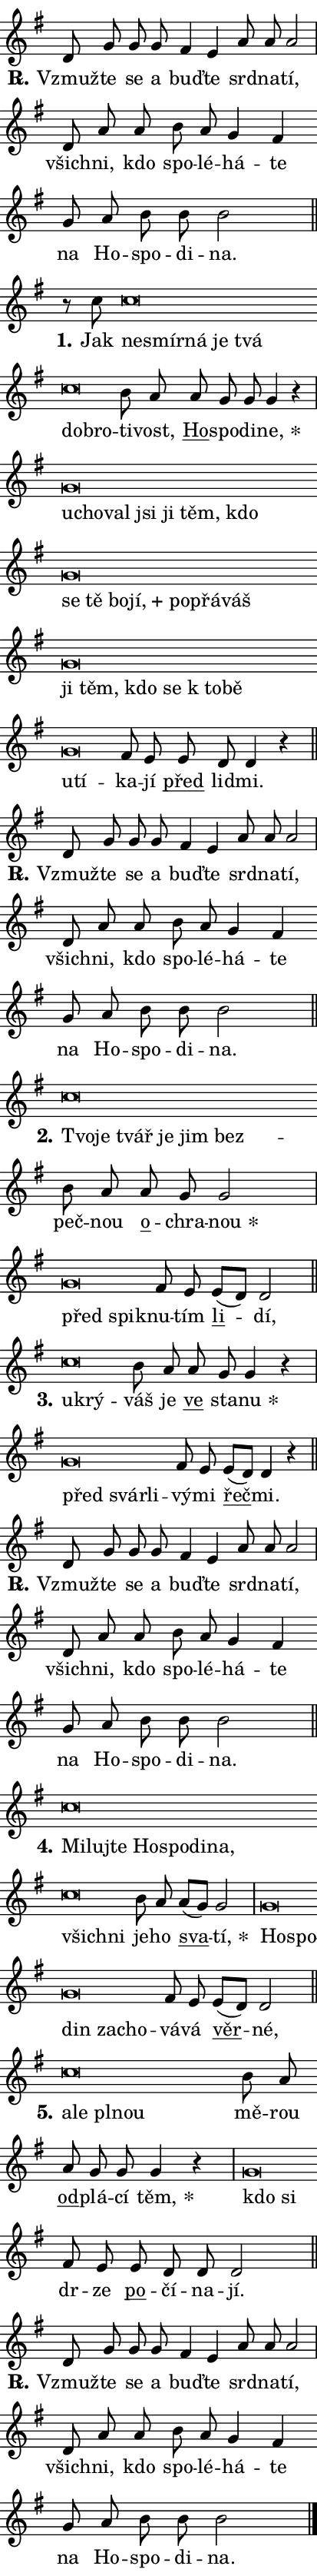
\version "2.22.1"
\header { tagline = "" }
\paper {
  indent = 0\cm
  top-margin = 0\cm
  right-margin = 0\cm
  bottom-margin = 0\cm
  left-margin = 0\cm
  paper-width = 7\cm
  page-breaking = #ly:one-page-breaking
  system-system-spacing.basic-distance = #11
  score-system-spacing.basic-distance = #11.3
  ragged-last = ##f
}


%% Author: Thomas Morley
%% https://lists.gnu.org/archive/html/lilypond-user/2020-05/msg00002.html
#(define (line-position grob)
"Returns position of @var[grob} in current system:
   @code{'start}, if at first time-step
   @code{'end}, if at last time-step
   @code{'middle} otherwise
"
  (let* ((col (ly:item-get-column grob))
         (ln (ly:grob-object col 'left-neighbor))
         (rn (ly:grob-object col 'right-neighbor))
         (col-to-check-left (if (ly:grob? ln) ln col))
         (col-to-check-right (if (ly:grob? rn) rn col))
         (break-dir-left
           (and
             (ly:grob-property col-to-check-left 'non-musical #f)
             (ly:item-break-dir col-to-check-left)))
         (break-dir-right
           (and
             (ly:grob-property col-to-check-right 'non-musical #f)
             (ly:item-break-dir col-to-check-right))))
        (cond ((eqv? 1 break-dir-left) 'start)
              ((eqv? -1 break-dir-right) 'end)
              (else 'middle))))

#(define (tranparent-at-line-position vctor)
  (lambda (grob)
  "Relying on @code{line-position} select the relevant enry from @var{vctor}.
Used to determine transparency,"
    (case (line-position grob)
      ((end) (not (vector-ref vctor 0)))
      ((middle) (not (vector-ref vctor 1)))
      ((start) (not (vector-ref vctor 2))))))

noteHeadBreakVisibility =
#(define-music-function (break-visibility)(vector?)
"Makes @code{NoteHead}s transparent relying on @var{break-visibility}"
#{
  \override NoteHead.transparent =
    #(tranparent-at-line-position break-visibility)
#})

#(define delete-ledgers-for-transparent-note-heads
  (lambda (grob)
    "Reads whether a @code{NoteHead} is transparent.
If so this @code{NoteHead} is removed from @code{'note-heads} from
@var{grob}, which is supposed to be @code{LedgerLineSpanner}.
As a result ledgers are not printed for this @code{NoteHead}"
    (let* ((nhds-array (ly:grob-object grob 'note-heads))
           (nhds-list
             (if (ly:grob-array? nhds-array)
                 (ly:grob-array->list nhds-array)
                 '()))
           ;; Relies on the transparent-property being done before
           ;; Staff.LedgerLineSpanner.after-line-breaking is executed.
           ;; This is fragile ...
           (to-keep
             (remove
               (lambda (nhd)
                 (ly:grob-property nhd 'transparent #f))
               nhds-list)))
      ;; TODO find a better method to iterate over grob-arrays, similiar
      ;; to filter/remove etc for lists
      ;; For now rebuilt from scratch
      (set! (ly:grob-object grob 'note-heads)  '())
      (for-each
        (lambda (nhd)
          (ly:pointer-group-interface::add-grob grob 'note-heads nhd))
        to-keep))))

hideNotes = {
  \noteHeadBreakVisibility #begin-of-line-visible
}
unHideNotes = {
  \noteHeadBreakVisibility #all-visible
}

% work-around for resetting accidentals
% https://lilypond.org/doc/v2.23/Documentation/notation/displaying-rhythms#unmetered-music
cadenzaMeasure = {
  \cadenzaOff
  \partial 1024 s1024
  \cadenzaOn
}

#(define-markup-command (accent layout props text) (markup?)
  "Underline accented syllable"
  (interpret-markup layout props
    #{\markup \override #'(offset . 4.3) \underline { #text }#}))

responsum = \markup \concat {
  "R" \hspace #-1.05 \path #0.1 #'((moveto 0 0.07) (lineto 0.9 0.8)) \hspace #0.05 "."
}

\layout {
    \context {
        \Staff
        \remove "Time_signature_engraver"
        \override LedgerLineSpanner.after-line-breaking = #delete-ledgers-for-transparent-note-heads
    }
    \context {
        \Voice {
            \override NoteHead.output-attributes = #'((class . "notehead"))
            \override Hairpin.height = #0.55
        }
    }
    \context {
        \Lyrics {
            \override StanzaNumber.output-attributes = #'((class . "stanzanumber"))
            \override LyricSpace.minimum-distance = #0.9
            \override LyricText.font-name = #"TeX Gyre Schola"
            \override LyricText.font-size = 1
            \override StanzaNumber.font-name = #"TeX Gyre Schola Bold"
            \override StanzaNumber.font-size = 1
        }
    }
}

% magnetic-lyrics.ily
%
%   written by
%     Jean Abou Samra <jean@abou-samra.fr>
%     Werner Lemberg <wl@gnu.org>
%
%   adapted by
%     Jiri Hon <jiri.hon@gmail.com>
%
% Version 2022-Apr-15

% https://www.mail-archive.com/lilypond-user@gnu.org/msg149350.html

#(define (Left_hyphen_pointer_engraver context)
   "Collect syllable-hyphen-syllable occurrences in lyrics and store
them in properties.  This engraver only looks to the left.  For
example, if the lyrics input is @code{foo -- bar}, it does the
following.

@itemize @bullet
@item
Set the @code{text} property of the @code{LyricHyphen} grob between
@q{foo} and @q{bar} to @code{foo}.

@item
Set the @code{left-hyphen} property of the @code{LyricText} grob with
text @q{foo} to the @code{LyricHyphen} grob between @q{foo} and
@q{bar}.
@end itemize

Use this auxiliary engraver in combination with the
@code{lyric-@/text::@/apply-@/magnetic-@/offset!} hook."
   (let ((hyphen #f)
         (text #f))
     (make-engraver
      (acknowledgers
       ((lyric-syllable-interface engraver grob source-engraver)
        (set! text grob)))
      (end-acknowledgers
       ((lyric-hyphen-interface engraver grob source-engraver)
        ;(when (not (grob::has-interface grob 'lyric-space-interface))
          (set! hyphen grob)));)
      ((stop-translation-timestep engraver)
       (when (and text hyphen)
         (ly:grob-set-object! text 'left-hyphen hyphen))
       (set! text #f)
       (set! hyphen #f)))))

#(define (lyric-text::apply-magnetic-offset! grob)
   "If the space between two syllables is less than the value in
property @code{LyricText@/.details@/.squash-threshold}, move the right
syllable to the left so that it gets concatenated with the left
syllable.

Use this function as a hook for
@code{LyricText@/.after-@/line-@/breaking} if the
@code{Left_@/hyphen_@/pointer_@/engraver} is active."
   (let ((hyphen (ly:grob-object grob 'left-hyphen #f)))
     (when hyphen
       (let ((left-text (ly:spanner-bound hyphen LEFT)))
         (when (grob::has-interface left-text 'lyric-syllable-interface)
           (let* ((common (ly:grob-common-refpoint grob left-text X))
                  (this-x-ext (ly:grob-extent grob common X))
                  (left-x-ext
                   (begin
                     ;; Trigger magnetism for left-text.
                     (ly:grob-property left-text 'after-line-breaking)
                     (ly:grob-extent left-text common X)))
                  ;; `delta` is the gap width between two syllables.
                  (delta (- (interval-start this-x-ext)
                            (interval-end left-x-ext)))
                  (details (ly:grob-property grob 'details))
                  (threshold (assoc-get 'squash-threshold details 0.2)))
             (when (< delta threshold)
               (let* (;; We have to manipulate the input text so that
                      ;; ligatures crossing syllable boundaries are not
                      ;; disabled.  For languages based on the Latin
                      ;; script this is essentially a beautification.
                      ;; However, for non-Western scripts it can be a
                      ;; necessity.
                      (lt (ly:grob-property left-text 'text))
                      (rt (ly:grob-property grob 'text))
                      (is-space (grob::has-interface hyphen 'lyric-space-interface))
                      (space (if is-space " " ""))
                      (space-markup (grob-interpret-markup grob " "))
                      (space-size (interval-length (ly:stencil-extent space-markup X)))
                      (extra-delta (if is-space space-size 0))
                      ;; Append new syllable.
                      (ltrt-space (if (and (string? lt) (string? rt))
                                (string-append lt space rt)
                                (make-concat-markup (list lt space rt))))
                      ;; Right-align `ltrt` to the right side.
                      (ltrt-space-markup (grob-interpret-markup
                               grob
                               (make-translate-markup
                                (cons (interval-length this-x-ext) 0)
                                (make-right-align-markup ltrt-space)))))
                 (begin
                   ;; Don't print `left-text`.
                   (ly:grob-set-property! left-text 'stencil #f)
                   ;; Set text and stencil (which holds all collected
                   ;; syllables so far) and shift it to the left.
                   (ly:grob-set-property! grob 'text ltrt-space)
                   (ly:grob-set-property! grob 'stencil ltrt-space-markup)
                   (ly:grob-translate-axis! grob (- (- delta extra-delta)) X))))))))))


#(define (lyric-hyphen::displace-bounds-first grob)
   ;; Make very sure this callback isn't triggered too early.
   (let ((left (ly:spanner-bound grob LEFT))
         (right (ly:spanner-bound grob RIGHT)))
     (ly:grob-property left 'after-line-breaking)
     (ly:grob-property right 'after-line-breaking)
     (ly:lyric-hyphen::print grob)))

squashThreshold = #0.4

\layout {
  \context {
    \Lyrics
    \consists #Left_hyphen_pointer_engraver
    \override LyricText.after-line-breaking =
      #lyric-text::apply-magnetic-offset!
    \override LyricHyphen.stencil = #lyric-hyphen::displace-bounds-first
    \override LyricText.details.squash-threshold = \squashThreshold
    \override LyricHyphen.minimum-distance = 0
    \override LyricHyphen.minimum-length = \squashThreshold
  }
}

squash = \override LyricText.details.squash-threshold = 9999
unSquash = \override LyricText.details.squash-threshold = \squashThreshold

left = \override LyricText.self-alignment-X = #LEFT
unLeft = \revert LyricText.self-alignment-X

starOffset = #(lambda (grob) 
                (let ((x_offset (ly:self-alignment-interface::aligned-on-x-parent grob)))
                  (if (= x_offset 0) 0 (+ x_offset 1.2))))

star = #(define-music-function (syllable)(string?)
"Append star separator at the end of a syllable"
#{
  \once \override LyricText.X-offset = #starOffset
  \lyricmode { \markup {
    #syllable
    \override #'((font-name . "TeX Gyre Schola Bold")) \hspace #0.2 \lower #0.65 \larger "*"
  } }
#})

starAccent = #(define-music-function (syllable)(string?)
"Append star separator at the end of a syllable and make accent"
#{
  \once \override LyricText.X-offset = #starOffset
  \lyricmode { \markup {
    \accent #syllable
    \override #'((font-name . "TeX Gyre Schola Bold")) \hspace #0.2 \lower #0.65 \larger "*"
  } }
#})

breath = #(define-music-function (syllable)(string?)
"Append breathing indicator at the end of a syllable"
#{
  \lyricmode { \markup { #syllable "+" } }
#})

optionalBreath = #(define-music-function (syllable)(string?)
"Append optional breathing indicator at the end of a syllable"
#{
  \lyricmode { \markup { #syllable "(+)" } }
#})


\score {
    <<
        \new Voice = "melody" { \cadenzaOn \key g \major \relative { d'8 g g g fis4 e a8 a a2 \cadenzaMeasure \bar "|" d,8 a' a \bar "" b a \bar "" g4 fis \bar "" g8 a b b b2 \cadenzaMeasure \bar "||" \break } }
        \new Lyrics \lyricsto "melody" { \lyricmode { \set stanza = \responsum
Vzmuž -- te se a buď -- te srd -- na -- tí, všich -- ni, kdo spo -- lé -- há -- te na Ho -- spo -- di -- na. } }
    >>
    \layout {}
}

\score {
    <<
        \new Voice = "melody" { \cadenzaOn \key g \major \relative { r8 c''8 c\breve*1/16 \hideNotes \breve*1/16 \bar "" \breve*1/16 \bar "" \breve*1/16 \bar "" \breve*1/16 \bar "" \breve*1/16 \breve*1/16 \bar "" \unHideNotes b8 a \bar "" a g g g4 r \cadenzaMeasure \bar "|" g\breve*1/16 \hideNotes \breve*1/16 \bar "" \breve*1/16 \bar "" \breve*1/16 \bar "" \breve*1/16 \bar "" \breve*1/16 \bar "" \breve*1/16 \bar "" \breve*1/16 \bar "" \breve*1/16 \bar "" \breve*1/16 \bar "" \breve*1/16 \bar "" \breve*1/16 \bar "" \breve*1/16 \bar "" \breve*1/16 \bar "" \breve*1/16 \bar "" \breve*1/16 \bar "" \breve*1/16 \bar "" \breve*1/16 \bar "" \breve*1/16 \bar "" \breve*1/16 \bar "" \breve*1/16 \breve*1/16 \bar "" \unHideNotes fis8 e \bar "" e d d4 r \cadenzaMeasure \bar "||" \break } }
        \new Lyrics \lyricsto "melody" { \lyricmode { \set stanza = "1."
Jak \left ne -- \squash smír -- ná je tvá dob -- ro -- \unLeft \unSquash ti -- vost, \markup \accent Ho -- spo -- di -- \star ne, \left u -- \squash cho -- val jsi ji těm, kdo se tě bo -- \breath "jí," po -- přá -- váš ji těm, kdo se "k to" -- bě u -- tí -- \unLeft \unSquash ka -- jí \markup \accent před lid -- mi. } }
    >>
    \layout {}
}

\score {
    <<
        \new Voice = "melody" { \cadenzaOn \key g \major \relative { d'8 g g g fis4 e a8 a a2 \cadenzaMeasure \bar "|" d,8 a' a \bar "" b a \bar "" g4 fis \bar "" g8 a b b b2 \cadenzaMeasure \bar "||" \break } }
        \new Lyrics \lyricsto "melody" { \lyricmode { \set stanza = \responsum
Vzmuž -- te se a buď -- te srd -- na -- tí, všich -- ni, kdo spo -- lé -- há -- te na Ho -- spo -- di -- na. } }
    >>
    \layout {}
}

\score {
    <<
        \new Voice = "melody" { \cadenzaOn \key g \major \relative { c''\breve*1/16 \hideNotes \breve*1/16 \bar "" \breve*1/16 \bar "" \breve*1/16 \bar "" \breve*1/16 \breve*1/16 \bar "" \unHideNotes b8 a \bar "" a g g2 \cadenzaMeasure \bar "|" g\breve*1/16 \hideNotes \breve*1/16 \bar "" \unHideNotes fis8 e \bar "" e[( d)] d2 \cadenzaMeasure \bar "||" \break } }
        \new Lyrics \lyricsto "melody" { \lyricmode { \set stanza = "2."
\left Tvo -- \squash je tvář je jim bez -- \unLeft \unSquash peč -- nou \markup \accent o -- chra -- \star nou \left před \squash spik -- \unLeft \unSquash nu -- tím \markup \accent li -- dí, } }
    >>
    \layout {}
}

\score {
    <<
        \new Voice = "melody" { \cadenzaOn \key g \major \relative { c''\breve*1/16 \hideNotes \breve*1/16 \bar "" \unHideNotes b8 a \bar "" a g g4 r \cadenzaMeasure \bar "|" g\breve*1/16 \hideNotes \breve*1/16 \breve*1/16 \bar "" \unHideNotes fis8 e \bar "" e[( d)] d4 r \cadenzaMeasure \bar "||" \break } }
        \new Lyrics \lyricsto "melody" { \lyricmode { \set stanza = "3."
\left u -- \squash krý -- \unLeft \unSquash váš je \markup \accent ve sta -- \star nu \left před \squash svár -- li -- \unLeft \unSquash vý -- mi \markup \accent řeč -- mi. } }
    >>
    \layout {}
}

\score {
    <<
        \new Voice = "melody" { \cadenzaOn \key g \major \relative { d'8 g g g fis4 e a8 a a2 \cadenzaMeasure \bar "|" d,8 a' a \bar "" b a \bar "" g4 fis \bar "" g8 a b b b2 \cadenzaMeasure \bar "||" \break } }
        \new Lyrics \lyricsto "melody" { \lyricmode { \set stanza = \responsum
Vzmuž -- te se a buď -- te srd -- na -- tí, všich -- ni, kdo spo -- lé -- há -- te na Ho -- spo -- di -- na. } }
    >>
    \layout {}
}

\score {
    <<
        \new Voice = "melody" { \cadenzaOn \key g \major \relative { c''\breve*1/16 \hideNotes \breve*1/16 \bar "" \breve*1/16 \bar "" \breve*1/16 \bar "" \breve*1/16 \bar "" \breve*1/16 \bar "" \breve*1/16 \bar "" \breve*1/16 \breve*1/16 \bar "" \unHideNotes b8 a \bar "" a[( g)] g2 \cadenzaMeasure \bar "|" g\breve*1/16 \hideNotes \breve*1/16 \bar "" \breve*1/16 \bar "" \breve*1/16 \breve*1/16 \bar "" \unHideNotes fis8 e \bar "" e[( d)] d2 \cadenzaMeasure \bar "||" \break } }
        \new Lyrics \lyricsto "melody" { \lyricmode { \set stanza = "4."
\left Mi -- \squash luj -- te Ho -- spo -- di -- na, všich -- ni \unLeft \unSquash je -- ho \markup \accent sva -- \star tí, \left Ho -- \squash spo -- din za -- cho -- \unLeft \unSquash vá -- vá \markup \accent věr -- né, } }
    >>
    \layout {}
}

\score {
    <<
        \new Voice = "melody" { \cadenzaOn \key g \major \relative { c''\breve*1/16 \hideNotes \breve*1/16 \bar "" \breve*1/16 \breve*1/16 \bar "" \unHideNotes b8 a \bar "" a g g g4 r \cadenzaMeasure \bar "|" g\breve*1/16 \hideNotes \breve*1/16 \bar "" \unHideNotes fis8 e \bar "" e d d d2 \cadenzaMeasure \bar "||" \break } }
        \new Lyrics \lyricsto "melody" { \lyricmode { \set stanza = "5."
\left a -- \squash le pl -- nou \unLeft \unSquash mě -- rou \markup \accent od -- plá -- cí \star těm, \left kdo \squash si \unLeft \unSquash dr -- ze \markup \accent po -- čí -- na -- jí. } }
    >>
    \layout {}
}

\score {
    <<
        \new Voice = "melody" { \cadenzaOn \key g \major \relative { d'8 g g g fis4 e a8 a a2 \cadenzaMeasure \bar "|" d,8 a' a \bar "" b a \bar "" g4 fis \bar "" g8 a b b b2 \cadenzaMeasure \bar "||" \break } \bar "|." }
        \new Lyrics \lyricsto "melody" { \lyricmode { \set stanza = \responsum
Vzmuž -- te se a buď -- te srd -- na -- tí, všich -- ni, kdo spo -- lé -- há -- te na Ho -- spo -- di -- na. } }
    >>
    \layout {}
}
